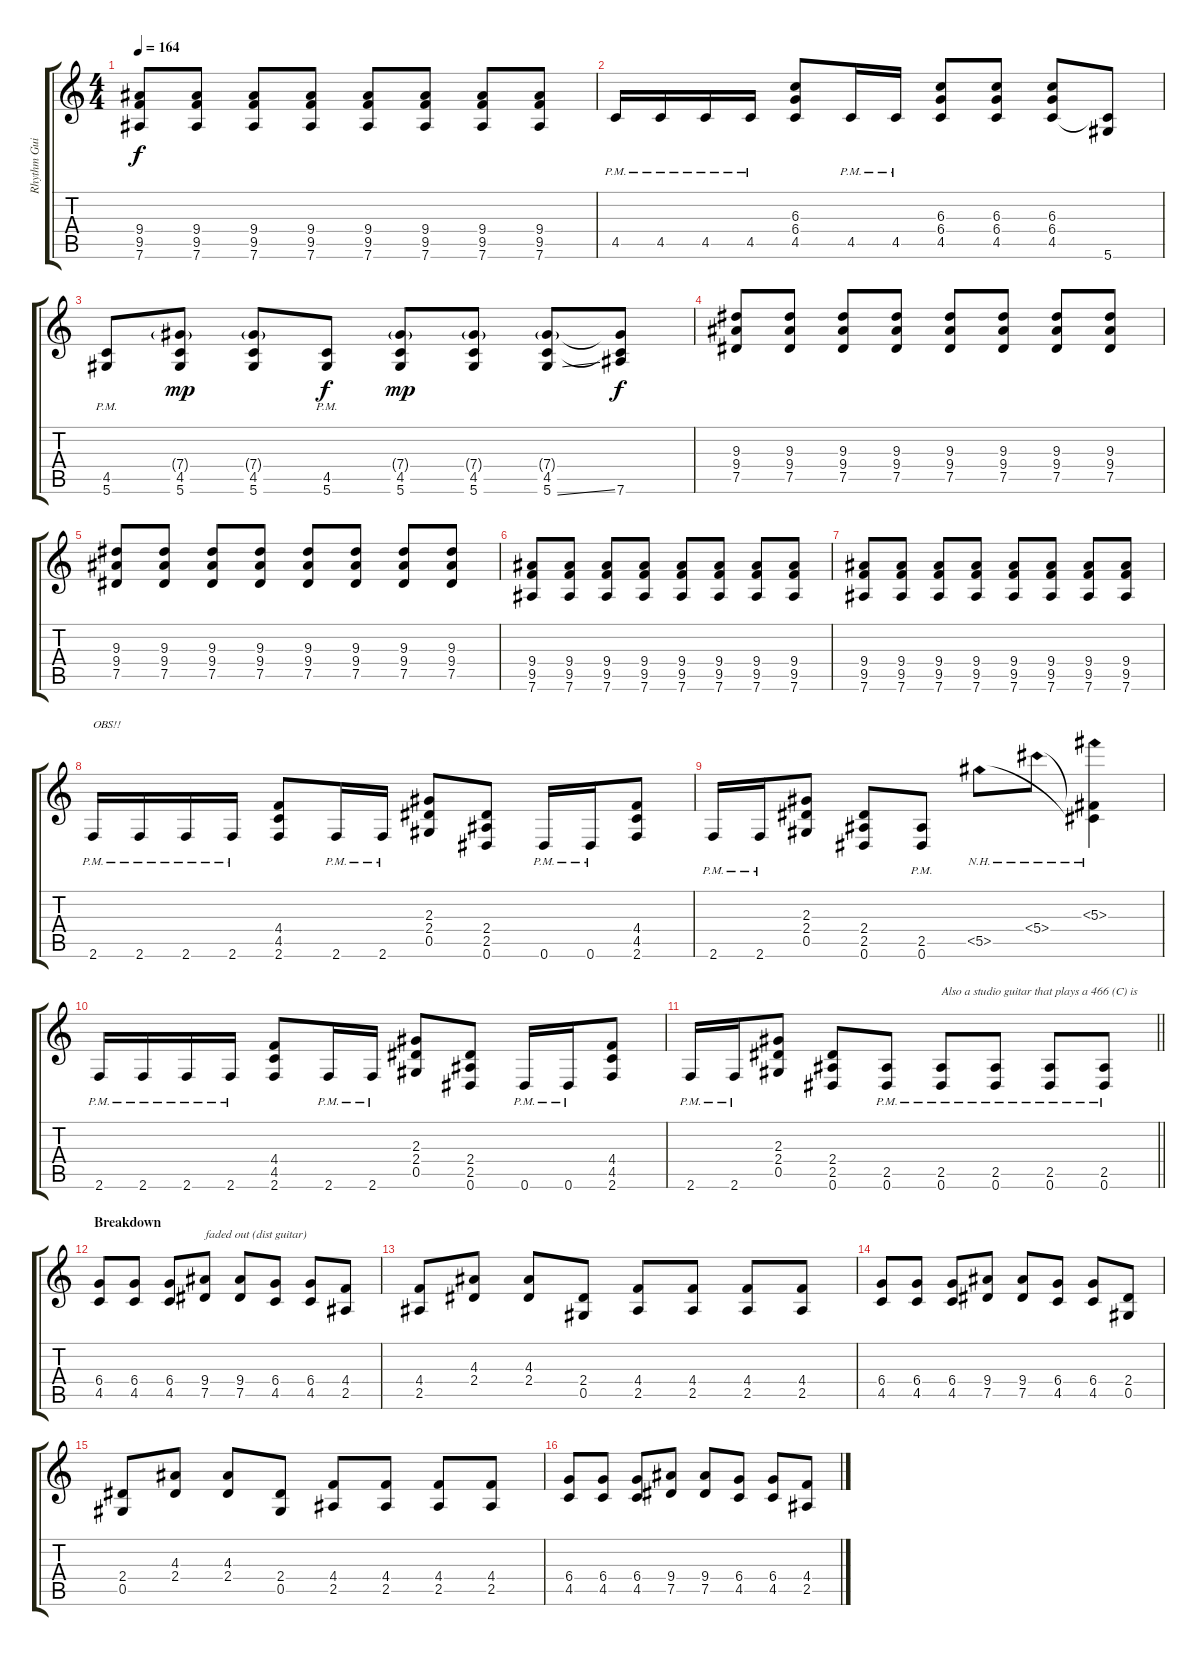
\track ("Rhythm Guitar - Daniel Coddaire" "Rhythm Gui") {instrument distortionguitar}
\staff {score tabs}
\tuning (Eb4 Bb3 Gb3 Db3 Ab2 Eb2) {hide}
\ts (4 4)
\tempo 164
\clef g2
\ks c
(9.4 9.5 7.6).8{dy f} (9.4 9.5 7.6).8 (9.4 9.5 7.6).8 (9.4 9.5 7.6).8 (9.4 9.5 7.6).8 (9.4 9.5 7.6).8 (9.4 9.5 7.6).8 (9.4 9.5 7.6).8 |
4.5{pm}.16 4.5{pm}.16 4.5{pm}.16 4.5{pm}.16 (6.3 6.4 4.5).8 4.5{pm}.16 4.5{pm}.16 (6.3 6.4 4.5).8 (6.3 6.4 4.5).8 (6.3 6.4 4.5).8 (4.5{t} 5.6).8 |
(4.5{pm} 5.6{pm}).8 (7.4{g} 4.5 5.6).8{dy mp} (7.4{g} 4.5 5.6).8 (4.5{pm} 5.6{pm}).8{dy f} (7.4{g} 4.5 5.6).8{dy mp} (7.4{g} 4.5 5.6).8 (7.4{g} 4.5 5.6{ss}).8 (7.4{t} 4.5{t} 7.6).8{dy f} |
(9.3 9.4 7.5).8 (9.3 9.4 7.5).8 (9.3 9.4 7.5).8 (9.3 9.4 7.5).8 (9.3 9.4 7.5).8 (9.3 9.4 7.5).8 (9.3 9.4 7.5).8 (9.3 9.4 7.5).8 |
(9.3 9.4 7.5).8 (9.3 9.4 7.5).8 (9.3 9.4 7.5).8 (9.3 9.4 7.5).8 (9.3 9.4 7.5).8 (9.3 9.4 7.5).8 (9.3 9.4 7.5).8 (9.3 9.4 7.5).8 |
(9.4 9.5 7.6).8 (9.4 9.5 7.6).8 (9.4 9.5 7.6).8 (9.4 9.5 7.6).8 (9.4 9.5 7.6).8 (9.4 9.5 7.6).8 (9.4 9.5 7.6).8 (9.4 9.5 7.6).8 |
(9.4 9.5 7.6).8 (9.4 9.5 7.6).8 (9.4 9.5 7.6).8 (9.4 9.5 7.6).8 (9.4 9.5 7.6).8 (9.4 9.5 7.6).8 (9.4 9.5 7.6).8 (9.4 9.5 7.6).8 |
2.6{pm}.16{txt "OBS!!"} 2.6{pm}.16 2.6{pm}.16 2.6{pm}.16 (4.4 4.5 2.6).8 2.6{pm}.16 2.6{pm}.16 (2.3 2.4 0.5).8 (2.4 2.5 0.6).8 0.6{pm}.16 0.6{pm}.16 (4.4 4.5 2.6).8 |
2.6{pm}.16 2.6{pm}.16 (2.3 2.4 0.5).8 (2.4 2.5 0.6).8 (2.5{pm} 0.6{pm}).8 5.5{nh}.8 5.4{nh}.8 (5.3{nh} 5.4{t} 5.5{t}).4 |
2.6{pm}.16 2.6{pm}.16 2.6{pm}.16 2.6{pm}.16 (4.4 4.5 2.6).8 2.6{pm}.16 2.6{pm}.16 (2.3 2.4 0.5).8 (2.4 2.5 0.6).8 0.6{pm}.16 0.6{pm}.16 (4.4 4.5 2.6).8 |
\barLineRight lightlight
2.6{pm}.16 2.6{pm}.16 (2.3 2.4 0.5).8 (2.4 2.5 0.6).8 (2.5{pm} 0.6{pm}).8 (2.5{pm} 0.6{pm}).8{txt "Also a studio guitar that plays a 466 (C) is "} (2.5{pm} 0.6{pm}).8 (2.5{pm} 0.6{pm}).8 (2.5{pm} 0.6{pm}).8 |
\section ("" "Breakdown")
(6.4 4.5).8{balance 2 instrument distortionguitar} (6.4 4.5).8 (6.4 4.5).8 (9.4 7.5).8{txt "faded out (dist guitar)"} (9.4 7.5).8 (6.4 4.5).8 (6.4 4.5).8 (4.4 2.5).8 |
(4.4 2.5).8 (4.3 2.4).8 (4.3 2.4).8 (2.4 0.5).8 (4.4 2.5).8 (4.4 2.5).8 (4.4 2.5).8 (4.4 2.5).8 |
(6.4 4.5).8 (6.4 4.5).8 (6.4 4.5).8 (9.4 7.5).8 (9.4 7.5).8 (6.4 4.5).8 (6.4 4.5).8 (2.4 0.5).8 |
(2.4 0.5).8 (4.3 2.4).8 (4.3 2.4).8 (2.4 0.5).8 (4.4 2.5).8 (4.4 2.5).8 (4.4 2.5).8 (4.4 2.5).8 |
(6.4 4.5).8{balance 3} (6.4 4.5).8 (6.4 4.5).8 (9.4 7.5).8 (9.4 7.5).8 (6.4 4.5).8 (6.4 4.5).8 (4.4 2.5).8
